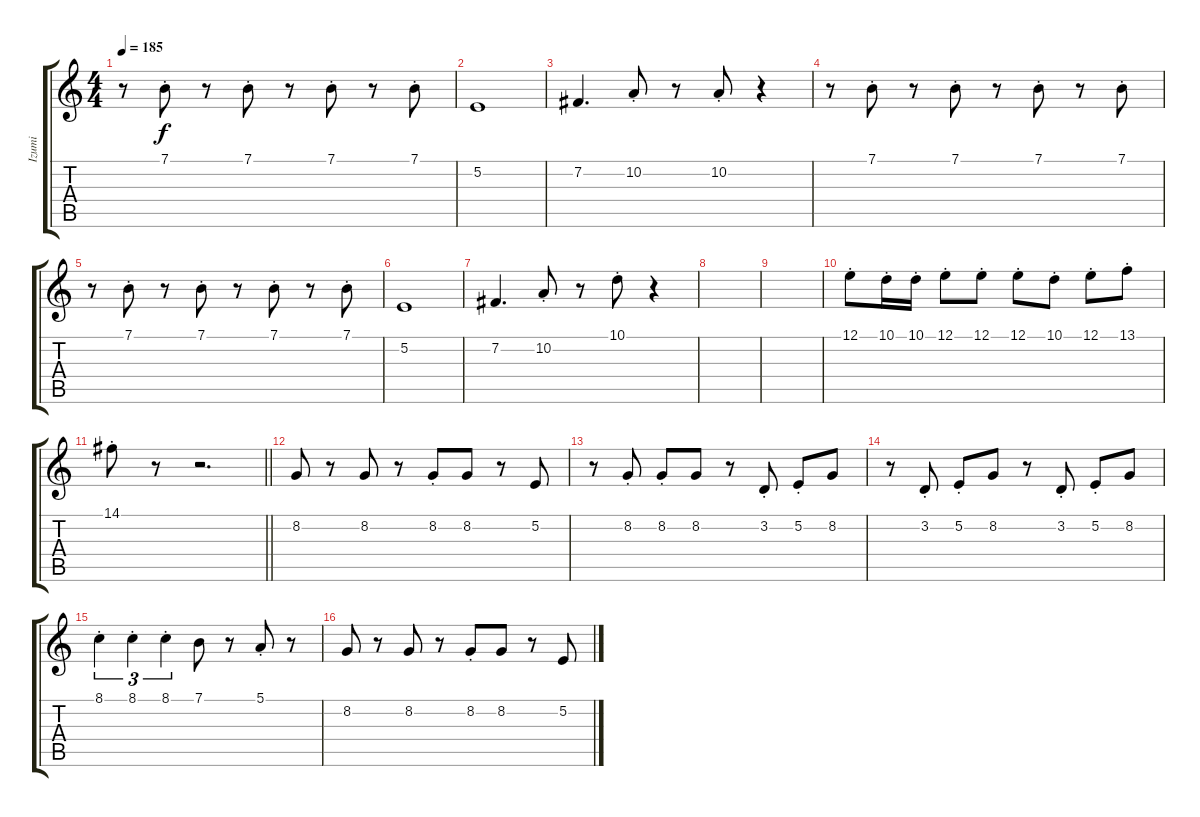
\track ("Izumi" "Izumi") {instrument trumpet}
\staff {score tabs}
\tuning (E4 B3 G3 D3 A2 E2) {hide}
\ts (4 4)
\tempo 185
\clef g2
\ks c
r.8{dy f} 7.1{st}.8 r.8 7.1{st}.8 r.8 7.1{st}.8 r.8 7.1{st}.8 |
5.2.1 |
7.2.4{d} 10.2{st}.8 r.8 10.2{st}.8 r.4 |
r.8 7.1{st}.8 r.8 7.1{st}.8 r.8 7.1{st}.8 r.8 7.1{st}.8 |
r.8 7.1{st}.8 r.8 7.1{st}.8 r.8 7.1{st}.8 r.8 7.1{st}.8 |
5.2.1 |
7.2.4{d} 10.2{st}.8 r.8 10.1{st}.8 r.4 |
|
|
12.1{st}.8 10.1{st}.16 10.1{st}.16 12.1{st}.8 12.1{st}.8 12.1{st}.8 10.1{st}.8 12.1{st}.8 13.1{st}.8 |
\barLineRight lightlight
14.1{st}.8 r.8 r.2{d} |
\section ("" "")
8.2.8 r.8 8.2.8 r.8 8.2{st}.8 8.2.8 r.8 5.2.8 |
r.8 8.2{st}.8 8.2{st}.8 8.2.8 r.8 3.2{st}.8 5.2{st}.8 8.2.8 |
r.8 3.2{st}.8 5.2{st}.8 8.2.8 r.8 3.2{st}.8 5.2{st}.8 8.2.8 |
8.1{st}.4{tu (3 2)} 8.1{st}.4{tu (3 2)} 8.1{st}.4{tu (3 2)} 7.1.8 r.8 5.1{st}.8 r.8 |
8.2.8 r.8 8.2.8 r.8 8.2{st}.8 8.2.8 r.8 5.2.8
